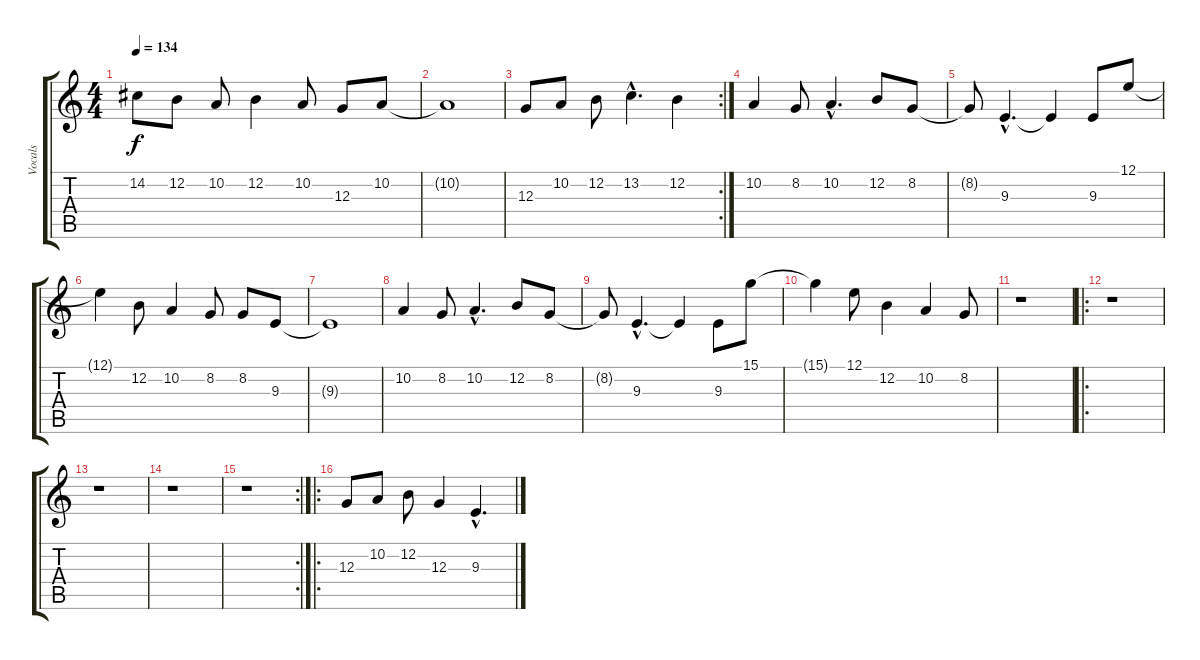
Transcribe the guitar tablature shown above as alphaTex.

\track ("Vocals" "Vocals") {instrument tremolostrings}
\staff {score tabs}
\tuning (E4 B3 G3 D3 A2 E2) {hide}
\ts (4 4)
\tempo 134
\clef g2
\ks c
14.2{t}.8{dy f} 12.2.8 10.2.8 12.2.4 10.2.8 12.3.8 10.2.8 |
10.2{t}.1 |
\rc 2
12.3.8 10.2.8 12.2.8 13.2{hac}.4{d} 12.2.4 |
10.2.4 8.2.8 10.2{hac}.4{d} 12.2.8 8.2.8 |
8.2{t}.8 9.3{hac}.4{d} 9.3{t}.4 9.3.8 12.1.8 |
12.1{t}.4 12.2.8 10.2.4 8.2.8 8.2.8 9.3.8 |
9.3{t}.1 |
10.2.4 8.2.8 10.2{hac}.4{d} 12.2.8 8.2.8 |
8.2{t}.8 9.3{hac}.4{d} 9.3{t}.4 9.3.8 15.1.8 |
15.1{t}.4 12.1.8 12.2.4 10.2.4 8.2.8 |
r.1 |
\ro
r.1 |
r.1 |
r.1 |
\rc 2
r.1 |
\ro
12.3.8 10.2.8 12.2.8 12.3.4 9.3{hac}.4{d}
